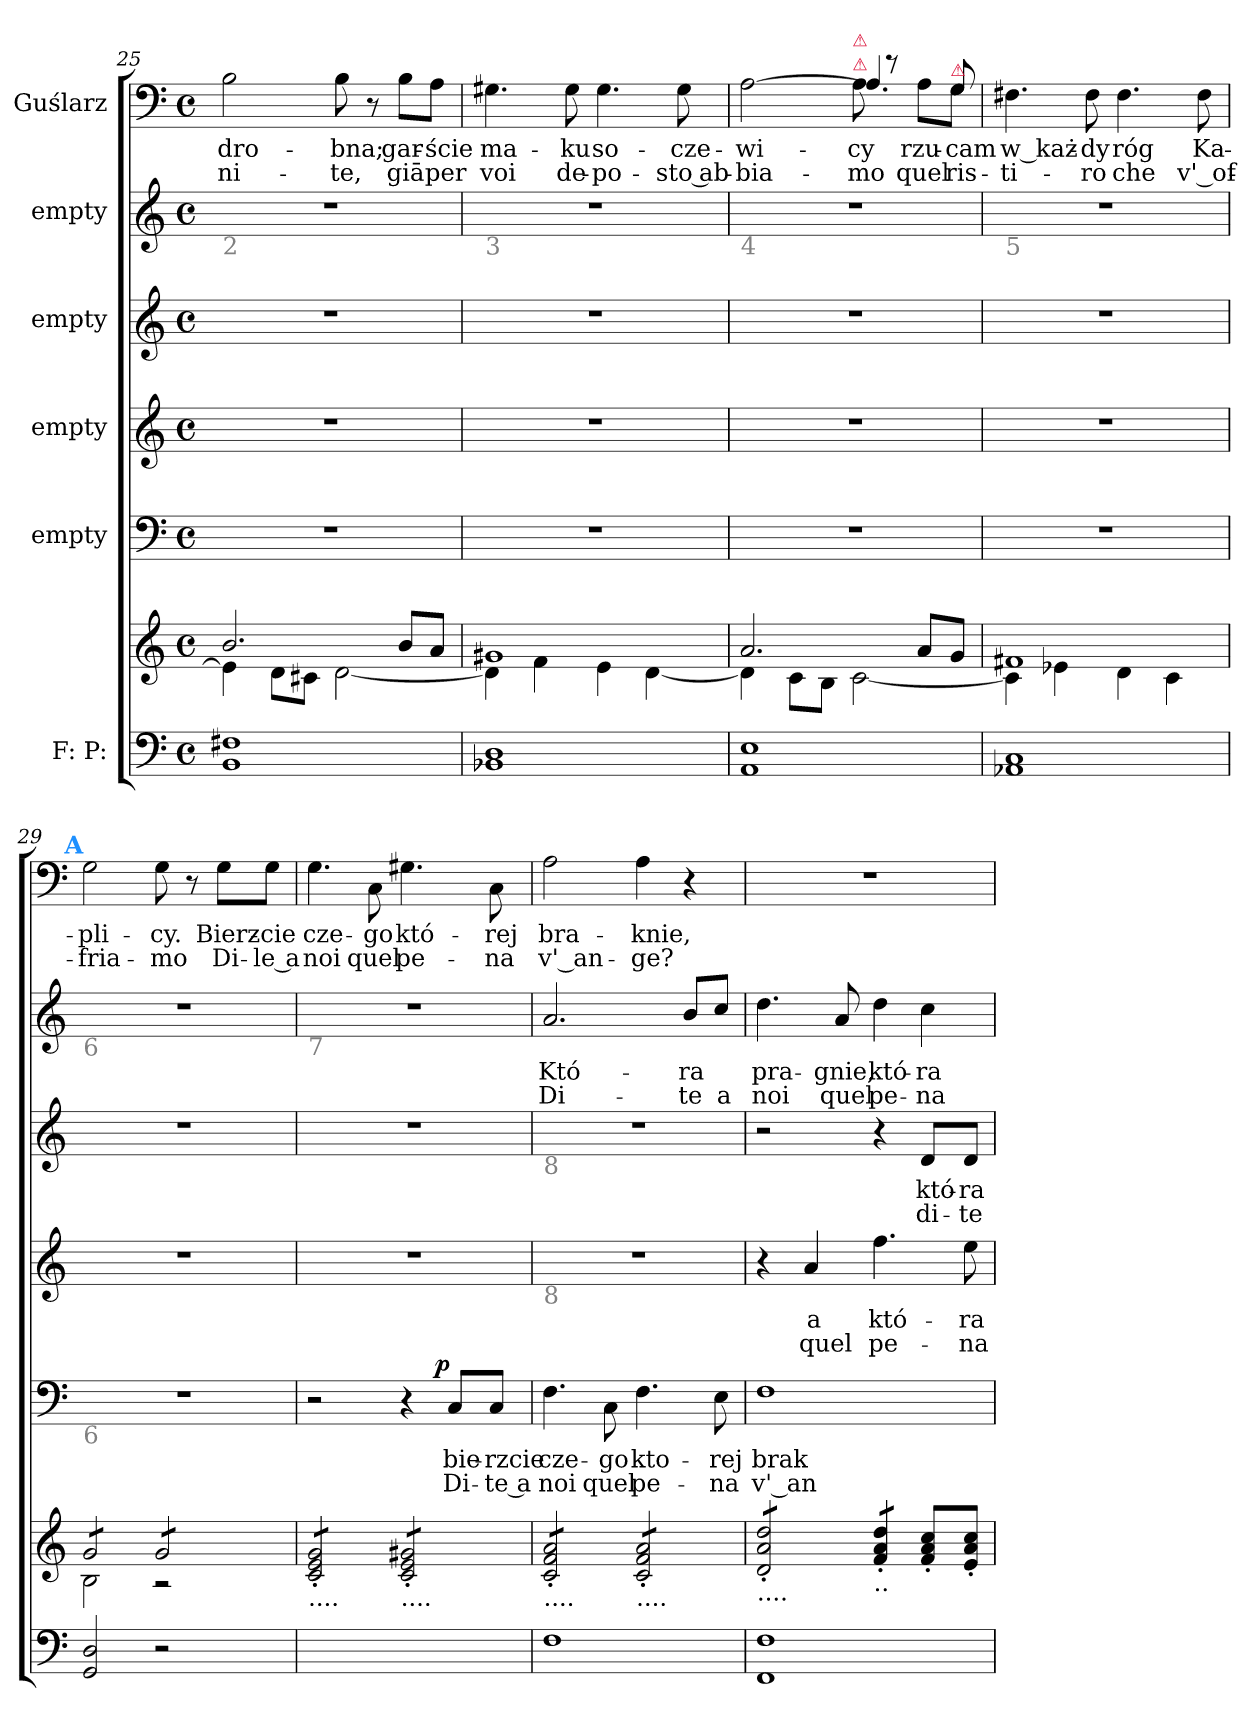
**kern	**kern	**kern	**text	**text	**dynam	**kern	**text	**text	**kern	**text	**text	**kern	**text	**text	**kern	**text	**text
*part6	*part6	*part5	*part5	*part5	*part5	*part4	*part4	*part4	*part3	*part3	*part3	*part2	*part2	*part2	*part1	*part1	*part1
*staff7	*staff6	*staff5	*staff5	*staff5	*staff5	*staff4	*staff4	*staff4	*staff3	*staff3	*staff3	*staff2	*staff2	*staff2	*staff1	*staff1	*staff1
*I"F: P:	*	*I"empty	*	*	*	*I"empty	*	*	*I"empty	*	*	*I"empty	*	*	*I"Guślarz	*	*
*clefF4	*clefG2	*clefF4	*	*	*	*clefG2	*	*	*clefG2	*	*	*clefG2	*	*	*clefF4	*	*
*	*	*	*	*	*	*ITrd8c12	*	*	*	*	*	*	*	*	*	*	*
*k[]	*k[]	*k[]	*	*	*	*k[]	*	*	*k[]	*	*	*k[]	*	*	*k[]	*	*
*M4/4	*M4/4	*M4/4	*	*	*	*M4/4	*	*	*M4/4	*	*	*M4/4	*	*	*M4/4	*	*
*met(c)	*met(c)	*met(c)	*	*	*	*met(c)	*	*	*met(c)	*	*	*met(c)	*	*	*met(c)	*	*
=25	=25	=25	=25	=25	=25	=25	=25	=25	=25	=25	=25	=25	=25	=25	=25	=25	=25
*	*^	*	*	*	*	*	*	*	*	*	*	*	*	*	*	*	*
!	!	!	!	!	!	!	!	!	!	!	!	!	!LO:TX:b:color=grey:t=2	!	!	!	!	!
!	!	!	!	!	!	!	!	!	!	!	!	!	!	!	!	!	!	!LO:LY:color=red
1BB 1F#X	2.b/	4e\]	1r	.	.	.	1r	.	.	1r	.	.	1r	.	.	2B\	dro-	-ni-
.	.	8d\L	.	.	.	.	.	.	.	.	.	.	.	.	.	.	.	.
.	.	8c#X\J	.	.	.	.	.	.	.	.	.	.	.	.	.	.	.	.
!	!	!	!	!	!	!	!	!	!	!	!	!	!	!	!	!	!	!LO:LY:color=red
.	.	[2d\	.	.	.	.	.	.	.	.	.	.	.	.	.	8B\	-bna;	-te,
.	.	.	.	.	.	.	.	.	.	.	.	.	.	.	.	8r	.	.
!	!	!	!	!	!	!	!	!	!	!	!	!	!	!	!	!	!	!LO:LY:color=red
.	8b/L	.	.	.	.	.	.	.	.	.	.	.	.	.	.	8B\L	gar-	giā
!	!	!	!	!	!	!	!	!	!	!	!	!	!	!	!	!	!	!LO:LY:color=red
.	8a/J	.	.	.	.	.	.	.	.	.	.	.	.	.	.	8A\J	-ście	per
=26	=26	=26	=26	=26	=26	=26	=26	=26	=26	=26	=26	=26	=26	=26	=26	=26	=26	=26
!	!	!	!	!	!	!	!	!	!	!	!	!	!LO:TX:b:color=grey:t=3	!	!	!	!	!
!	!	!	!	!	!	!	!	!	!	!	!	!	!	!	!	!	!	!LO:LY:color=red
1BB-X 1D	1g#X	4d\]	1r	.	.	.	1r	.	.	1r	.	.	1r	.	.	4.G#X\	ma-	voi
.	.	4f\	.	.	.	.	.	.	.	.	.	.	.	.	.	.	.	.
!	!	!	!	!	!	!	!	!	!	!	!	!	!	!	!	!	!	!LO:LY:color=red
.	.	.	.	.	.	.	.	.	.	.	.	.	.	.	.	8G#\	-ku	de-
!	!	!	!	!	!	!	!	!	!	!	!	!	!	!	!	!	!	!LO:LY:color=red
.	.	4e\	.	.	.	.	.	.	.	.	.	.	.	.	.	4.G#\	so-	-po-
.	.	[4d\	.	.	.	.	.	.	.	.	.	.	.	.	.	.	.	.
!	!	!	!	!	!	!	!	!	!	!	!	!	!	!	!	!	!	!LO:LY:color=red
.	.	.	.	.	.	.	.	.	.	.	.	.	.	.	.	8G#\	-cze-	-sto ab-
=27	=27	=27	=27	=27	=27	=27	=27	=27	=27	=27	=27	=27	=27	=27	=27	=27	=27	=27
!	!	!	!	!	!	!	!	!	!	!	!	!	!LO:TX:b:color=grey:t=4	!	!	!	!	!
!	!	!	!	!	!	!	!	!	!	!	!	!	!	!	!	!	!	!LO:LY:color=red
*	*	*	*	*	*	*	*	*	*	*	*	*	*	*	*	*^	*	*
1AA 1E	2.a/	4d\]	1r	.	.	.	1r	.	.	1r	.	.	1r	.	.	[2A\	2ryy	-wi-	-bia-
.	.	8c\L	.	.	.	.	.	.	.	.	.	.	.	.	.	.	.	.	.
.	.	8B\J	.	.	.	.	.	.	.	.	.	.	.	.	.	.	.	.	.
!	!	!	!	!	!	!	!	!	!	!	!	!	!	!	!	!LO:TX:a:color=crimson:t=⚠	!	!	!
!	!	!	!	!	!	!	!	!	!	!	!	!	!	!	!	!LO:TX:a:color=crimson:t=⚠	!	!	!
!	!	!	!	!	!	!	!	!	!	!	!	!	!	!	!	!	!	!	!LO:LY:color=red
.	.	[2c\	.	.	.	.	.	.	.	.	.	.	.	.	.	8A\	4.A/]	-cy	-mo
.	.	.	.	.	.	.	.	.	.	.	.	.	.	.	.	8r	.	.	.
!	!	!	!	!	!	!	!	!	!	!	!	!	!	!	!	!	!	!	!LO:LY:color=red
.	8a/L	.	.	.	.	.	.	.	.	.	.	.	.	.	.	8A\L	.	rzu-	quel
!	!	!	!	!	!	!	!	!	!	!	!	!	!	!	!	!LO:TX:a:color=crimson:t=⚠	!	!	!
!	!	!	!	!	!	!	!	!	!	!	!	!	!	!	!	!	!	!	!LO:LY:color=red
.	8g/J	.	.	.	.	.	.	.	.	.	.	.	.	.	.	8G\J	8G/	-cam	ris-
=28	=28	=28	=28	=28	=28	=28	=28	=28	=28	=28	=28	=28	=28	=28	=28	=28	=28	=28	=28
!	!	!	!	!	!	!	!	!	!	!	!	!	!LO:TX:b:color=grey:t=5	!	!	!	!	!	!
!	!	!	!	!	!	!	!	!	!	!	!	!	!	!	!	!	!	!	!LO:LY:color=red
*	*	*	*	*	*	*	*	*	*	*	*	*	*	*	*	*v	*v	*	*
1AA-X 1C	1f#X	4c\]	1r	.	.	.	1r	.	.	1r	.	.	1r	.	.	4.F#X\	w_każ-	-ti-
.	.	4e-X\	.	.	.	.	.	.	.	.	.	.	.	.	.	.	.	.
!	!	!	!	!	!	!	!	!	!	!	!	!	!	!	!	!	!	!LO:LY:color=red
.	.	.	.	.	.	.	.	.	.	.	.	.	.	.	.	8F#\	-dy	-ro
!	!	!	!	!	!	!	!	!	!	!	!	!	!	!	!	!	!	!LO:LY:color=red
.	.	4d\	.	.	.	.	.	.	.	.	.	.	.	.	.	4.F#\	róg	che
.	.	4c\	.	.	.	.	.	.	.	.	.	.	.	.	.	.	.	.
!	!	!	!	!	!	!	!	!	!	!	!	!	!	!	!	!	!	!LO:LY:color=red
.	.	.	.	.	.	.	.	.	.	.	.	.	.	.	.	8F#\	Ka-	v'_of-
=29	=29	=29	=29	=29	=29	=29	=29	=29	=29	=29	=29	=29	=29	=29	=29	=29	=29	=29
!	!	!	!	!	!	!	!	!	!	!	!	!	!	!	!	!LO:TX:a:B:rj:color=dodgerblue:t=A	!	!
!	!	!	!	!	!	!	!	!	!	!	!	!	!LO:TX:b:color=grey:t=6	!	!	!	!	!
!	!	!	!LO:TX:b:color=grey:t=6	!	!	!	!	!	!	!	!	!	!	!	!	!	!	!
!	!	!	!	!	!	!	!	!	!	!	!	!	!	!	!	!	!	!LO:LY:color=red
*	*tremolo	*	*	*	*	*	*	*	*	*	*	*	*	*	*	*	*	*
2GG/ 2D/	8g/L	2B\	1r	.	.	.	1r	.	.	1r	.	.	1r	.	.	2G\	-pli-	-fria-
.	8g/	.	.	.	.	.	.	.	.	.	.	.	.	.	.	.	.	.
.	8g/	.	.	.	.	.	.	.	.	.	.	.	.	.	.	.	.	.
.	8g/J	.	.	.	.	.	.	.	.	.	.	.	.	.	.	.	.	.
!	!	!	!	!	!	!	!	!	!	!	!	!	!	!	!	!	!	!LO:LY:color=red
2r	8g/L	2r	.	.	.	.	.	.	.	.	.	.	.	.	.	8G\	-cy.	-mo
.	8g/	.	.	.	.	.	.	.	.	.	.	.	.	.	.	8r	.	.
!	!	!	!	!	!	!	!	!	!	!	!	!	!	!	!	!	!	!LO:LY:color=red
.	8g/	.	.	.	.	.	.	.	.	.	.	.	.	.	.	8G\L	Bierz-	Di-
!	!	!	!	!	!	!	!	!	!	!	!	!	!	!	!	!	!	!LO:LY:color=red
.	8g/J	.	.	.	.	.	.	.	.	.	.	.	.	.	.	8G\J	-cie	-le a
*	*v	*v	*	*	*	*	*	*	*	*	*	*	*	*	*	*	*	*
=30	=30	=30	=30	=30	=30	=30	=30	=30	=30	=30	=30	=30	=30	=30	=30	=30	=30
!	!	!	!	!	!	!	!	!	!	!	!	!LO:TX:b:color=grey:t=7	!	!	!	!	!
!	!LO:TX:b:t=....	!	!	!	!	!	!	!	!	!	!	!	!	!	!	!	!
!	!	!	!	!	!	!	!	!	!	!	!	!	!	!	!	!	!LO:LY:color=red
1ryy	8c'/ 8e'/ 8g'/L	2r	.	.	.	1r	.	.	1r	.	.	1r	.	.	4.G\	cze-	noi
.	8c'/ 8e'/ 8g'/	.	.	.	.	.	.	.	.	.	.	.	.	.	.	.	.
.	8c'/ 8e'/ 8g'/	.	.	.	.	.	.	.	.	.	.	.	.	.	.	.	.
!	!	!	!	!	!	!	!	!	!	!	!	!	!	!	!	!	!LO:LY:color=red
.	8c'/ 8e'/ 8g'/J	.	.	.	.	.	.	.	.	.	.	.	.	.	8C\	-go	quel
!	!LO:TX:b:t=....	!	!	!	!	!	!	!	!	!	!	!	!	!	!	!	!
!	!	!	!	!	!	!	!	!	!	!	!	!	!	!	!	!	!LO:LY:color=red
.	8c'/ 8e'/ 8g#X'/L	4r	.	.	.	.	.	.	.	.	.	.	.	.	4.G#X\	któ-	pe-
.	8c'/ 8e'/ 8g#X'/	.	.	.	.	.	.	.	.	.	.	.	.	.	.	.	.
!	!	!	!	!LO:LY:color=red	!LO:DY:a:rj	!	!	!	!	!	!	!	!	!	!	!	!
.	8c'/ 8e'/ 8g#X'/	8C/L	bie-	Di-	p	.	.	.	.	.	.	.	.	.	.	.	.
!	!	!	!	!LO:LY:color=red	!	!	!	!	!	!	!	!	!	!	!	!	!LO:LY:color=red
.	8c'/ 8e'/ 8g#X'/J	8C/J	-rzcie	-te a	.	.	.	.	.	.	.	.	.	.	8C\	-rej	-na
=31	=31	=31	=31	=31	=31	=31	=31	=31	=31	=31	=31	=31	=31	=31	=31	=31	=31
!	!	!	!	!	!	!	!	!	!LO:TX:b:color=grey:t=8	!	!	!	!	!	!	!	!
!	!	!	!	!	!	!LO:TX:b:color=grey:t=8	!	!	!	!	!	!	!	!	!	!	!
!	!LO:TX:b:t=....	!	!	!	!	!	!	!	!	!	!	!	!	!	!	!	!
!	!	!	!	!LO:LY:color=red	!	!	!	!	!	!	!	!	!	!LO:LY:color=red	!	!	!LO:LY:color=red
1F	8c'/ 8f'/ 8a'/L	4.F\	cze-	noi	.	1r	.	.	1r	.	.	2.a/	Któ-	Di-	2A\	bra-	v'_an-
.	8c'/ 8f'/ 8a'/	.	.	.	.	.	.	.	.	.	.	.	.	.	.	.	.
.	8c'/ 8f'/ 8a'/	.	.	.	.	.	.	.	.	.	.	.	.	.	.	.	.
!	!	!	!	!LO:LY:color=red	!	!	!	!	!	!	!	!	!	!	!	!	!
.	8c'/ 8f'/ 8a'/J	8C\	-go	quel	.	.	.	.	.	.	.	.	.	.	.	.	.
!	!LO:TX:b:t=....	!	!	!	!	!	!	!	!	!	!	!	!	!	!	!	!
!	!	!	!	!LO:LY:color=red	!	!	!	!	!	!	!	!	!	!	!	!	!LO:LY:color=red
.	8c'/ 8f'/ 8a'/L	4.F\	kto-	pe-	.	.	.	.	.	.	.	.	.	.	4A\	-knie,	-ge?
.	8c'/ 8f'/ 8a'/	.	.	.	.	.	.	.	.	.	.	.	.	.	.	.	.
!	!	!	!	!	!	!	!	!	!	!	!	!	!	!LO:LY:color=red	!	!	!
.	8c'/ 8f'/ 8a'/	.	.	.	.	.	.	.	.	.	.	8b/L	-ra	-te	4r	.	.
!	!	!	!	!LO:LY:color=red	!	!	!	!	!	!	!	!	!	!LO:LY:color=red	!	!	!
.	8c'/ 8f'/ 8a'/J	8E\	-rej	-na	.	.	.	.	.	.	.	8cc/J	.	a	.	.	.
=32	=32	=32	=32	=32	=32	=32	=32	=32	=32	=32	=32	=32	=32	=32	=32	=32	=32
!	!LO:TX:b:t=....	!	!	!	!	!	!	!	!	!	!	!	!	!	!	!	!
!	!	!	!	!LO:LY:color=red	!	!	!	!	!	!	!	!	!	!LO:LY:color=red	!	!	!
1FF 1F	8d'/ 8a'/ 8dd'/L	1F	brak-	v'_an-	.	4r	.	.	2r	.	.	4.dd\	pra-	noi	1r	.	.
.	8d'/ 8a'/ 8dd'/	.	.	.	.	.	.	.	.	.	.	.	.	.	.	.	.
!	!	!	!	!	!	!	!	!LO:LY:color=red	!	!	!	!	!	!	!	!	!
.	8d'/ 8a'/ 8dd'/	.	.	.	.	4A/	a	quel	.	.	.	.	.	.	.	.	.
!	!	!	!	!	!	!	!	!	!	!	!	!	!	!LO:LY:color=red	!	!	!
.	8d'/ 8a'/ 8dd'/J	.	.	.	.	.	.	.	.	.	.	8a/	-gnie,	quel	.	.	.
!	!LO:TX:b:t=..	!	!	!	!	!	!	!	!	!	!	!	!	!	!	!	!
!	!	!	!	!	!	!	!	!LO:LY:color=red	!	!	!	!	!	!LO:LY:color=red	!	!	!
.	8f'/ 8a'/ 8dd'/L	.	.	.	.	4.f\	któ-	pe-	4r	.	.	4dd\	któ-	pe-	.	.	.
.	8f'/ 8a'/ 8dd'/J	.	.	.	.	.	.	.	.	.	.	.	.	.	.	.	.
*	*Xtremolo	*	*	*	*	*	*	*	*	*	*	*	*	*	*	*	*
!	!	!	!	!	!	!	!	!	!	!	!LO:LY:color=red	!	!	!LO:LY:color=red	!	!	!
.	8f'/ 8a'/ 8cc'/L	.	.	.	.	.	.	.	8d/L	któ-	di-	4cc\	-ra	-na	.	.	.
!	!	!	!	!	!	!	!	!LO:LY:color=red	!	!	!LO:LY:color=red	!	!	!	!	!	!
.	8e'/ 8a'/ 8cc'/J	.	.	.	.	8e\	-ra	-na	8d/J	-ra	-te	.	.	.	.	.	.
=	=	=	=	=	=	=	=	=	=	=	=	=	=	=	=	=	=
*-	*-	*-	*-	*-	*-	*-	*-	*-	*-	*-	*-	*-	*-	*-	*-	*-	*-
